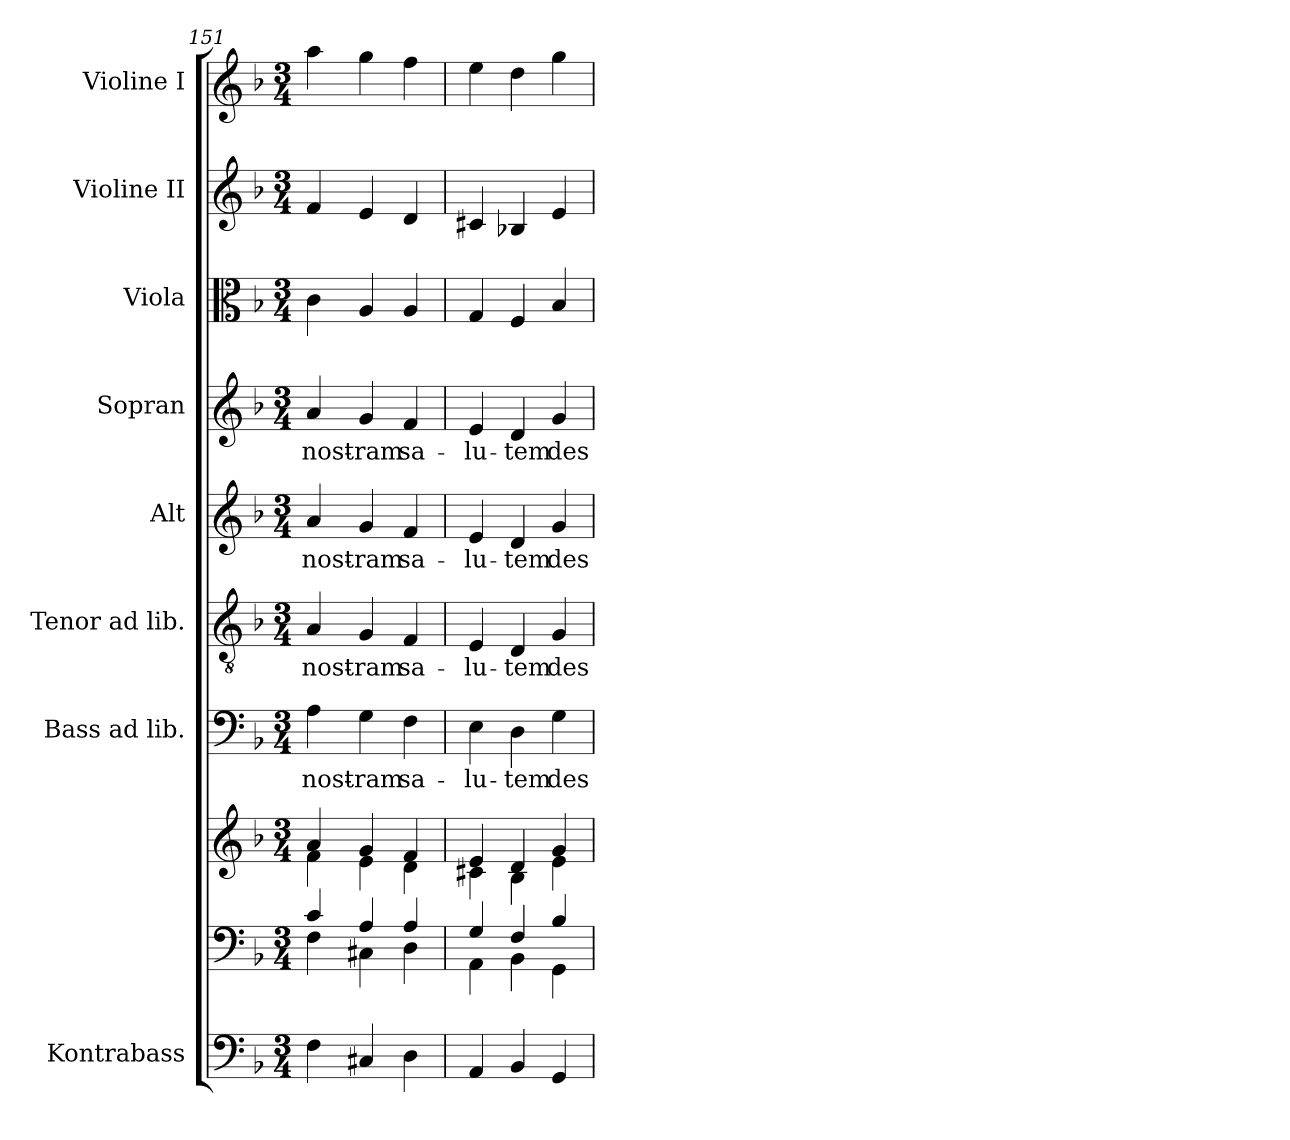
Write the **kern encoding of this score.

**kern	**kern	**kern	**kern	**text	**kern	**text	**kern	**text	**kern	**text	**kern	**kern	**kern
*part9	*part8	*part8	*part7	*part7	*part6	*part6	*part5	*part5	*part4	*part4	*part3	*part2	*part1
*staff10	*staff9	*staff8	*staff7	*staff7	*staff6	*staff6	*staff5	*staff5	*staff4	*staff4	*staff3	*staff2	*staff1
*I"Kontrabass	*	*	*I"Bass ad lib.	*	*I"Tenor ad lib.	*	*I"Alt	*	*I"Sopran	*	*I"Viola	*I"Violine II	*I"Violine I
*I'Kb.	*	*	*I'B.	*	*I'T.	*	*I'A.	*	*I'S.	*	*I'Vla.	*I'Vl. II	*I'Vl. I
*clefF4	*clefF4	*clefG2	*clefF4	*	*clefGv2	*	*clefG2	*	*clefG2	*	*clefC3	*clefG2	*clefG2
*ITrd7c12	*	*	*	*	*	*	*	*	*	*	*	*	*
*k[b-]	*k[b-]	*k[b-]	*k[b-]	*	*k[b-]	*	*k[b-]	*	*k[b-]	*	*k[b-]	*k[b-]	*k[b-]
*F:	*F:	*F:	*F:	*	*F:	*	*F:	*	*F:	*	*F:	*F:	*F:
*M3/4	*M3/4	*M3/4	*M3/4	*	*M3/4	*	*M3/4	*	*M3/4	*	*M3/4	*M3/4	*M3/4
=151	=151	=151	=151	=151	=151	=151	=151	=151	=151	=151	=151	=151	=151
*	*^	*^	*	*	*	*	*	*	*	*	*	*	*
!	!	!	!	!	!	!LO:LY:b	!	!LO:LY:b	!	!LO:LY:b	!	!LO:LY:b	!	!	!
4FF\	4c/	4F\	4a/	4f\	4A\	nost-	4A/	nost-	4a/	nost-	4a/	nost-	4c\	4f/	4aa\
!	!	!	!	!	!	!LO:LY:b	!	!LO:LY:b	!	!LO:LY:b	!	!LO:LY:b	!	!	!
4CC#X/	4A/	4C#X\	4g/	4e\	4G\	-ram	4G/	-ram	4g/	-ram	4g/	-ram	4A/	4e/	4gg\
!	!	!	!	!	!	!LO:LY:b	!	!LO:LY:b	!	!LO:LY:b	!	!LO:LY:b	!	!	!
4DD\	4A/	4D\	4f/	4d\	4F\	sa-	4F/	sa-	4f/	sa-	4f/	sa-	4A/	4d/	4ff\
!!LO:PB:g=z
=152	=152	=152	=152	=152	=152	=152	=152	=152	=152	=152	=152	=152	=152	=152	=152
!	!	!	!	!	!	!LO:LY:b	!	!LO:LY:b	!	!LO:LY:b	!	!LO:LY:b	!	!	!
4AAA/	4G/	4AA\	4e/	4c#X\	4E\	-lu-	4E/	-lu-	4e/	-lu-	4e/	-lu-	4G/	4c#X/	4ee\
!	!	!	!	!	!	!LO:LY:b	!	!LO:LY:b	!	!LO:LY:b	!	!LO:LY:b	!	!	!
4BBB-/	4F/	4BB-\	4d/	4B-\	4D\	-tem	4D/	-tem	4d/	-tem	4d/	-tem	4F/	4B-X/	4dd\
!	!	!	!	!	!	!LO:LY:b	!	!LO:LY:b	!	!LO:LY:b	!	!LO:LY:b	!	!	!
4GGG/	4B-/	4GG\	4g/	4e\	4G\	des-	4G/	des-	4g/	des-	4g/	des-	4B-/	4e/	4gg\
*	*v	*v	*	*	*	*	*	*	*	*	*	*	*	*	*
*	*	*v	*v	*	*	*	*	*	*	*	*	*	*	*
=	=	=	=	=	=	=	=	=	=	=	=	=	=
*-	*-	*-	*-	*-	*-	*-	*-	*-	*-	*-	*-	*-	*-
